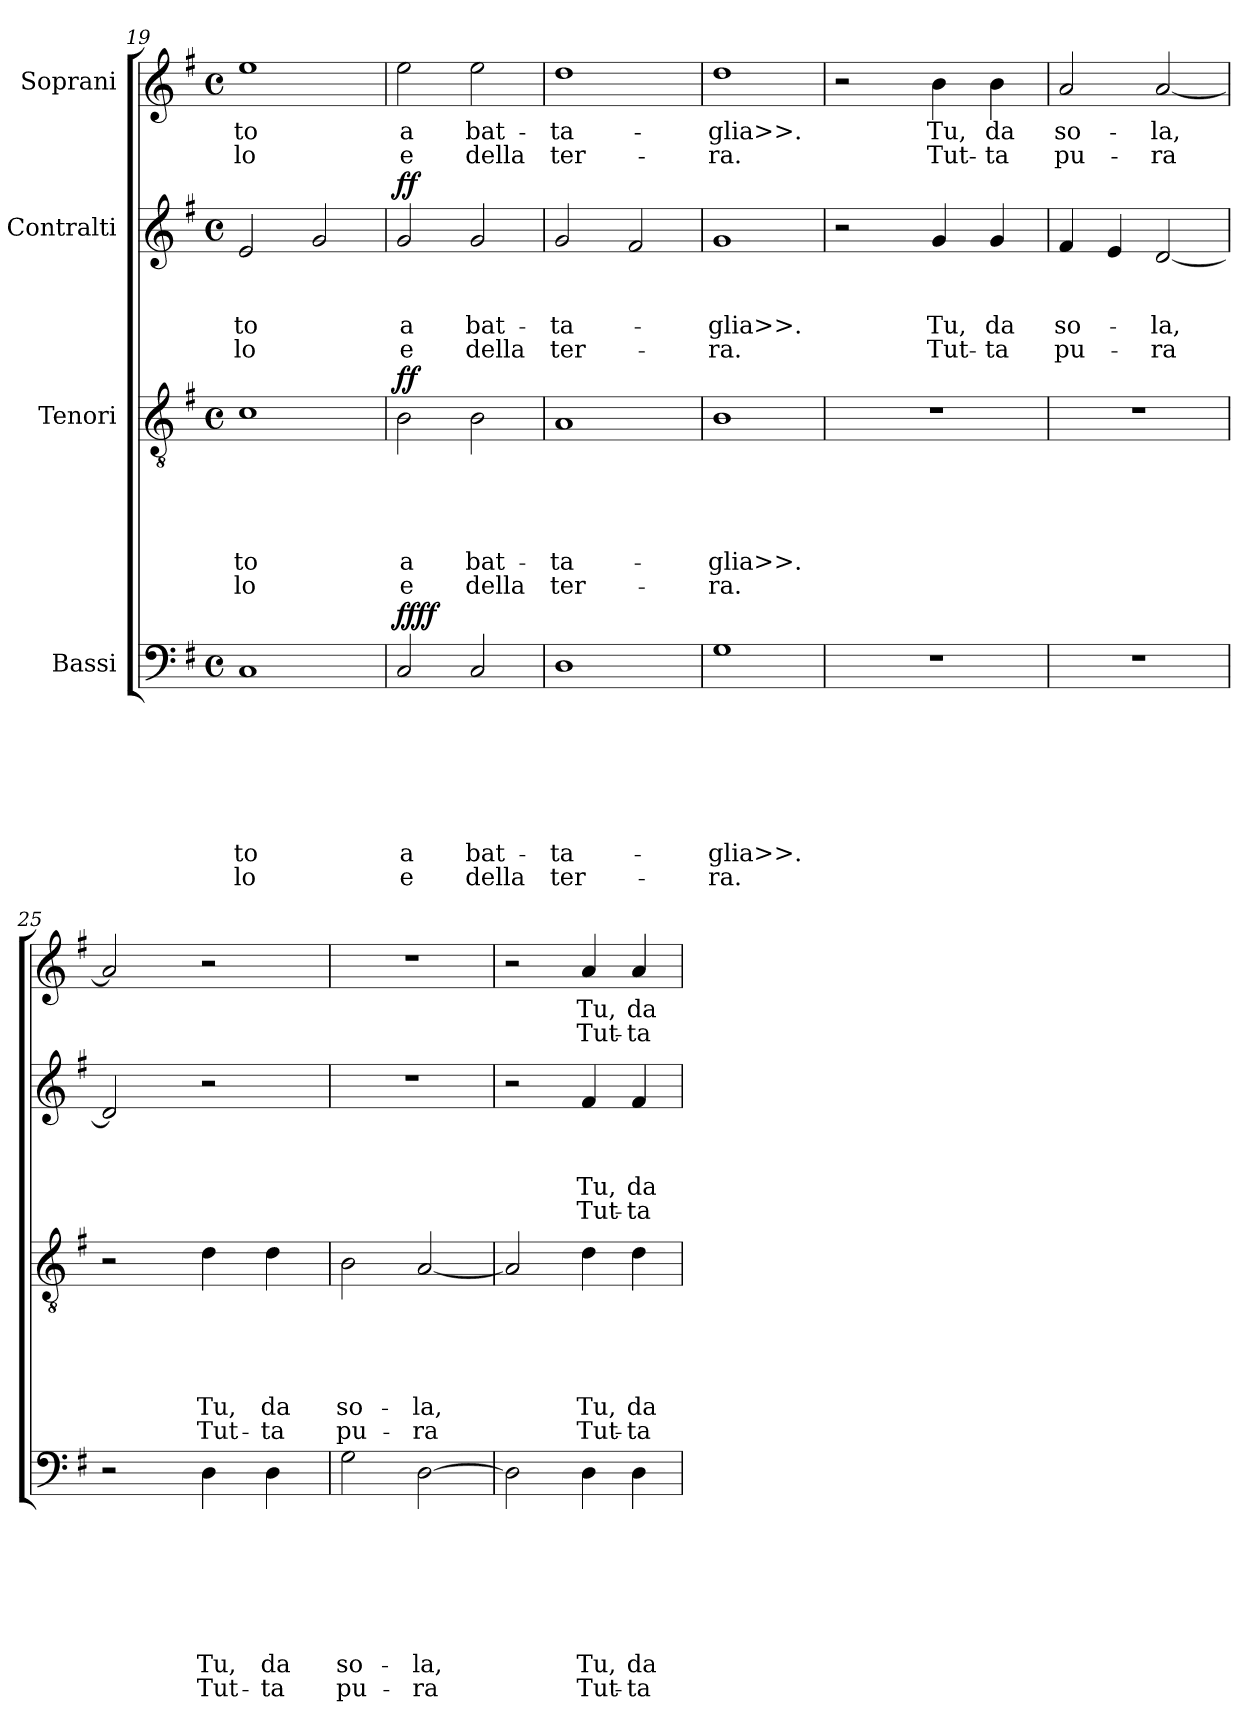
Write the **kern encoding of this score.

**kern	**text	**text	**text	**text	**text	**text	**text	**text	**dynam	**kern	**text	**text	**text	**text	**text	**text	**dynam	**kern	**text	**text	**text	**text	**dynam	**kern	**text	**text
*part4	*part4	*part4	*part4	*part4	*part4	*part4	*part4	*part4	*part4	*part3	*part3	*part3	*part3	*part3	*part3	*part3	*part3	*part2	*part2	*part2	*part2	*part2	*part2	*part1	*part1	*part1
*staff4	*staff4	*staff4	*staff4	*staff4	*staff4	*staff4	*staff4	*staff4	*staff4	*staff3	*staff3	*staff3	*staff3	*staff3	*staff3	*staff3	*staff3	*staff2	*staff2	*staff2	*staff2	*staff2	*staff2	*staff1	*staff1	*staff1
*I"Bassi	*	*	*	*	*	*	*	*	*	*I"Tenori	*	*	*	*	*	*	*	*I"Contralti	*	*	*	*	*	*I"Soprani	*	*
!!LO:PB:g=z
*clefF4	*	*	*	*	*	*	*	*	*	*clefGv2	*	*	*	*	*	*	*	*clefG2	*	*	*	*	*	*clefG2	*	*
*k[f#]	*	*	*	*	*	*	*	*	*	*k[f#]	*	*	*	*	*	*	*	*k[f#]	*	*	*	*	*	*k[f#]	*	*
*G:	*	*	*	*	*	*	*	*	*	*G:	*	*	*	*	*	*	*	*G:	*	*	*	*	*	*G:	*	*
*M4/4	*	*	*	*	*	*	*	*	*	*M4/4	*	*	*	*	*	*	*	*M4/4	*	*	*	*	*	*M4/4	*	*
*met(c)	*	*	*	*	*	*	*	*	*	*met(c)	*	*	*	*	*	*	*	*met(c)	*	*	*	*	*	*met(c)	*	*
=19	=19	=19	=19	=19	=19	=19	=19	=19	=19	=19	=19	=19	=19	=19	=19	=19	=19	=19	=19	=19	=19	=19	=19	=19	=19	=19
!	!	!	!	!	!	!	!LO:LY:b	!LO:LY:b	!	!	!	!	!	!	!LO:LY:b	!LO:LY:b	!	!	!	!	!LO:LY:b	!LO:LY:b	!	!	!LO:LY:b	!LO:LY:b
1C	.	.	.	.	.	.	-to	-lo	.	1c	.	.	.	.	-to	-lo	.	2e/	.	.	-to	-lo	.	1ee	-to	-lo
.	.	.	.	.	.	.	.	.	.	.	.	.	.	.	.	.	.	2g/	.	.	.	.	.	.	.	.
=20	=20	=20	=20	=20	=20	=20	=20	=20	=20	=20	=20	=20	=20	=20	=20	=20	=20	=20	=20	=20	=20	=20	=20	=20	=20	=20
!	!	!	!	!	!	!	!LO:LY:b	!LO:LY:b	!LO:DY:a	!	!	!	!	!	!LO:LY:b	!LO:LY:b	!	!	!	!	!LO:LY:b	!LO:LY:b	!	!	!LO:LY:b	!LO:LY:b
!	!	!	!	!	!	!	!	!	!LO:DY:n=1:b	!	!	!	!	!	!	!	!LO:DY:a	!	!	!	!	!	!LO:DY:a	!	!	!
2C/	.	.	.	.	.	.	a	e	ff ff	2B\	.	.	.	.	a	e	ff	2g/	.	.	a	e	ff	2ee\	a	e
!	!	!	!	!	!	!	!LO:LY:b	!LO:LY:b	!	!	!	!	!	!	!LO:LY:b	!LO:LY:b	!	!	!	!	!LO:LY:b	!LO:LY:b	!	!	!LO:LY:b	!LO:LY:b
2C/	.	.	.	.	.	.	bat-	della	.	2B\	.	.	.	.	bat-	della	.	2g/	.	.	bat-	della	.	2ee\	bat-	della
=21	=21	=21	=21	=21	=21	=21	=21	=21	=21	=21	=21	=21	=21	=21	=21	=21	=21	=21	=21	=21	=21	=21	=21	=21	=21	=21
!	!	!	!	!	!	!	!LO:LY:b	!LO:LY:b	!	!	!	!	!	!	!LO:LY:b	!LO:LY:b	!	!	!	!	!LO:LY:b	!LO:LY:b	!	!	!LO:LY:b	!LO:LY:b
1D	.	.	.	.	.	.	-ta-	ter-	.	1A	.	.	.	.	-ta-	ter-	.	2g/	.	.	-ta-	ter-	.	1dd	-ta-	ter-
.	.	.	.	.	.	.	.	.	.	.	.	.	.	.	.	.	.	2f#/	.	.	.	.	.	.	.	.
=22	=22	=22	=22	=22	=22	=22	=22	=22	=22	=22	=22	=22	=22	=22	=22	=22	=22	=22	=22	=22	=22	=22	=22	=22	=22	=22
!	!	!	!	!	!	!	!LO:LY:b	!LO:LY:b	!	!	!	!	!	!	!LO:LY:b	!LO:LY:b	!	!	!	!	!LO:LY:b	!LO:LY:b	!	!	!LO:LY:b	!LO:LY:b
1G	.	.	.	.	.	.	-glia>>.	-ra.	.	1B	.	.	.	.	-glia>>.	-ra.	.	1g	.	.	-glia>>.	-ra.	.	1dd	-glia>>.	-ra.
=23	=23	=23	=23	=23	=23	=23	=23	=23	=23	=23	=23	=23	=23	=23	=23	=23	=23	=23	=23	=23	=23	=23	=23	=23	=23	=23
*	*	*	*	*	*	*	*	*	*	*	*	*	*	*	*	*	*	*^	*	*	*	*	*	*	*	*
1r	.	.	.	.	.	.	.	.	.	1r	.	.	.	.	.	.	.	2r	8..ryy	.	.	.	.	.	2r	.	.
!	!	!	!	!	!	!	!	!	!	!	!	!	!	!	!	!	!	!	!	!	!	!	!	!LO:DY:a	!	!	!
!	!	!	!	!	!	!	!	!	!	!	!	!	!	!	!	!	!	!	!	!	!	!	!	!LO:DY:n=1:b	!	!	!
.	.	.	.	.	.	.	.	.	.	.	.	.	.	.	.	.	.	.	2ryy	.	.	.	.	mf mf	.	.	.
!	!	!	!	!	!	!	!	!	!	!	!	!	!	!	!	!	!	!	!	!	!	!LO:LY:b	!LO:LY:b	!	!	!LO:LY:b	!LO:LY:b
.	.	.	.	.	.	.	.	.	.	.	.	.	.	.	.	.	.	4g/	.	.	.	Tu,	Tut-	.	4b\	Tu,	Tut-
.	.	.	.	.	.	.	.	.	.	.	.	.	.	.	.	.	.	.	4ryy	.	.	.	.	.	.	.	.
!	!	!	!	!	!	!	!	!	!	!	!	!	!	!	!	!	!	!	!	!	!	!LO:LY:b	!LO:LY:b	!	!	!LO:LY:b	!LO:LY:b
.	.	.	.	.	.	.	.	.	.	.	.	.	.	.	.	.	.	4g/	.	.	.	da	-ta	.	4b\	da	-ta
.	.	.	.	.	.	.	.	.	.	.	.	.	.	.	.	.	.	.	32ryy	.	.	.	.	.	.	.	.
=24	=24	=24	=24	=24	=24	=24	=24	=24	=24	=24	=24	=24	=24	=24	=24	=24	=24	=24	=24	=24	=24	=24	=24	=24	=24	=24	=24
!	!	!	!	!	!	!	!	!	!	!	!	!	!	!	!	!	!	!	!	!	!	!LO:LY:b	!LO:LY:b	!	!	!LO:LY:b	!LO:LY:b
*	*	*	*	*	*	*	*	*	*	*	*	*	*	*	*	*	*	*v	*v	*	*	*	*	*	*	*	*
1r	.	.	.	.	.	.	.	.	.	1r	.	.	.	.	.	.	.	4f#/	.	.	so-	pu-	.	2a/	so-	pu-
.	.	.	.	.	.	.	.	.	.	.	.	.	.	.	.	.	.	4e/	.	.	.	.	.	.	.	.
!	!	!	!	!	!	!	!	!	!	!	!	!	!	!	!	!	!	!	!	!	!LO:LY:b	!LO:LY:b	!	!	!LO:LY:b	!LO:LY:b
.	.	.	.	.	.	.	.	.	.	.	.	.	.	.	.	.	.	[<2d/	.	.	-la,	-ra	.	[<2a/	-la,	-ra
!!LO:LB:g=z
=25	=25	=25	=25	=25	=25	=25	=25	=25	=25	=25	=25	=25	=25	=25	=25	=25	=25	=25	=25	=25	=25	=25	=25	=25	=25	=25
*^	*	*	*	*	*	*	*	*	*	*	*	*	*	*	*	*	*	*	*	*	*	*	*	*	*	*
2r	8.ryy	.	.	.	.	.	.	.	.	.	2r	.	.	.	.	.	.	.	2d/]	.	.	.	.	.	2a/]	.	.
!	!	!	!	!	!	!	!	!	!	!LO:DY:a	!	!	!	!	!	!	!	!	!	!	!	!	!	!	!	!	!
!	!	!	!	!	!	!	!	!	!	!LO:DY:n=1:b	!	!	!	!	!	!	!	!	!	!	!	!	!	!	!	!	!
.	2ryy	.	.	.	.	.	.	.	.	mf mf	.	.	.	.	.	.	.	.	.	.	.	.	.	.	.	.	.
!	!	!	!	!	!	!	!	!LO:LY:b	!LO:LY:b	!	!	!	!	!	!	!LO:LY:b	!LO:LY:b	!	!	!	!	!	!	!	!	!	!
4D\	.	.	.	.	.	.	.	Tu,	Tut-	.	4d\	.	.	.	.	Tu,	Tut-	.	2r	.	.	.	.	.	2r	.	.
.	4ryy	.	.	.	.	.	.	.	.	.	.	.	.	.	.	.	.	.	.	.	.	.	.	.	.	.	.
!	!	!	!	!	!	!	!	!LO:LY:b	!LO:LY:b	!	!	!	!	!	!	!LO:LY:b	!LO:LY:b	!	!	!	!	!	!	!	!	!	!
4D\	.	.	.	.	.	.	.	da	-ta	.	4d\	.	.	.	.	da	-ta	.	.	.	.	.	.	.	.	.	.
.	16ryy	.	.	.	.	.	.	.	.	.	.	.	.	.	.	.	.	.	.	.	.	.	.	.	.	.	.
=26	=26	=26	=26	=26	=26	=26	=26	=26	=26	=26	=26	=26	=26	=26	=26	=26	=26	=26	=26	=26	=26	=26	=26	=26	=26	=26	=26
!	!	!	!	!	!	!	!	!LO:LY:b	!LO:LY:b	!	!	!	!	!	!	!LO:LY:b	!LO:LY:b	!	!	!	!	!	!	!	!	!	!
*v	*v	*	*	*	*	*	*	*	*	*	*	*	*	*	*	*	*	*	*	*	*	*	*	*	*	*	*
2G\	.	.	.	.	.	.	so-	pu-	.	2B\	.	.	.	.	so-	pu-	.	1r	.	.	.	.	.	1r	.	.
!	!	!	!	!	!	!	!LO:LY:b	!LO:LY:b	!	!	!	!	!	!	!LO:LY:b	!LO:LY:b	!	!	!	!	!	!	!	!	!	!
[>2D\	.	.	.	.	.	.	-la,	-ra	.	[<2A/	.	.	.	.	-la,	-ra	.	.	.	.	.	.	.	.	.	.
=27	=27	=27	=27	=27	=27	=27	=27	=27	=27	=27	=27	=27	=27	=27	=27	=27	=27	=27	=27	=27	=27	=27	=27	=27	=27	=27
2D\]	.	.	.	.	.	.	.	.	.	2A/]	.	.	.	.	.	.	.	2r	.	.	.	.	.	2r	.	.
!	!	!	!	!	!	!	!LO:LY:b	!LO:LY:b	!	!	!	!	!	!	!LO:LY:b	!LO:LY:b	!	!	!	!	!LO:LY:b	!LO:LY:b	!	!	!LO:LY:b	!LO:LY:b
4D\	.	.	.	.	.	.	Tu,	Tut-	.	4d\	.	.	.	.	Tu,	Tut-	.	4f#/	.	.	Tu,	Tut-	.	4a/	Tu,	Tut-
!	!	!	!	!	!	!	!LO:LY:b	!LO:LY:b	!	!	!	!	!	!	!LO:LY:b	!LO:LY:b	!	!	!	!	!LO:LY:b	!LO:LY:b	!	!	!LO:LY:b	!LO:LY:b
4D\	.	.	.	.	.	.	da	-ta	.	4d\	.	.	.	.	da	-ta	.	4f#/	.	.	da	-ta	.	4a/	da	-ta
=	=	=	=	=	=	=	=	=	=	=	=	=	=	=	=	=	=	=	=	=	=	=	=	=	=	=
*-	*-	*-	*-	*-	*-	*-	*-	*-	*-	*-	*-	*-	*-	*-	*-	*-	*-	*-	*-	*-	*-	*-	*-	*-	*-	*-
